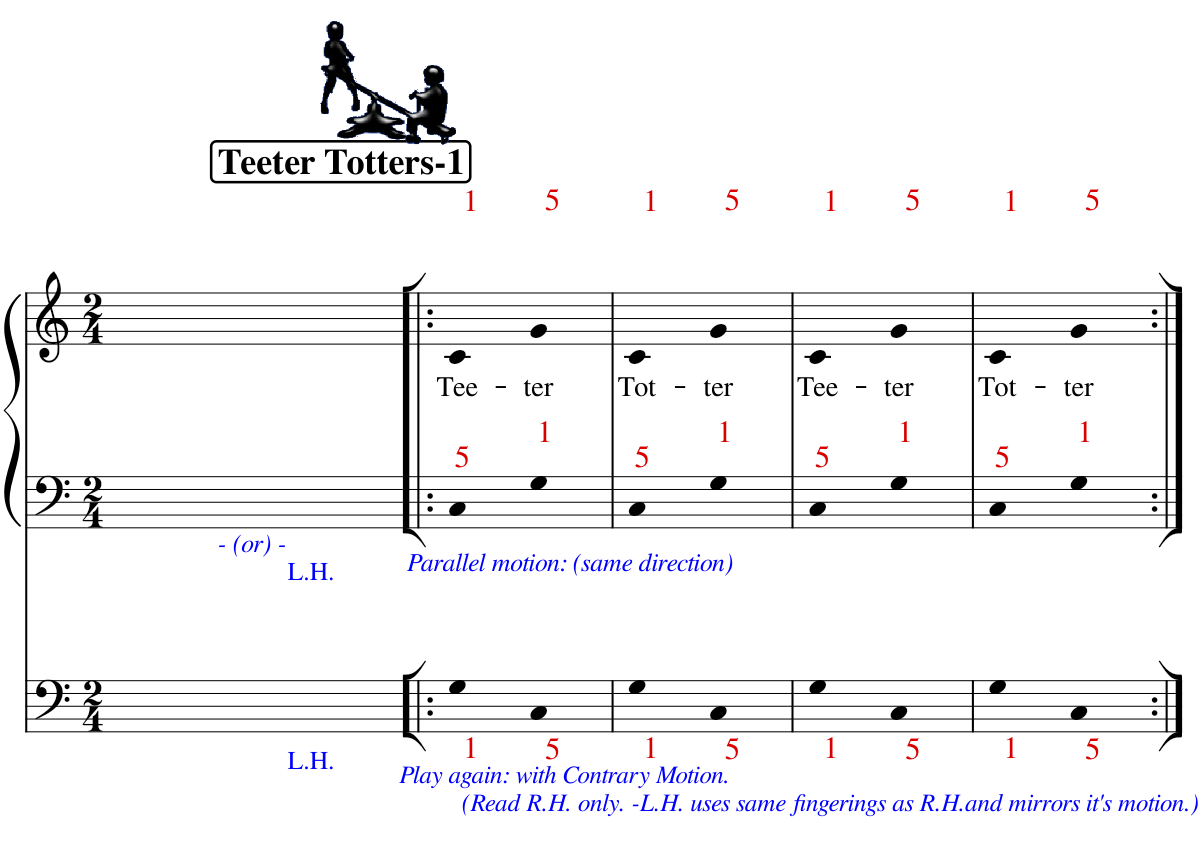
**kern	**kern	**kern	**kern	**kern	**text
*part3	*part2	*part1	*part1	*part1	*part1
*staff5	*staff4	*staff3	*staff2	*staff1	*staff1
*I"Voice	*I"Voice	*I"Piano	*	*	*
*I'Vo.	*I'Vo.	*I'Pno	*	*	*
!!LO:PB:g=z
*clefG2	*clefG2	*clefF4	*clefF4	*clefG2	*
*k[]	*k[]	*k[]	*k[]	*k[]	*
*M2/4	*M2/4	*M2/4	*M2/4	*M2/4	*
=8	=8	=8	=8	=8	=8
*^	*	*	*	*	*
4r	1ryy	2r	2ryy	2ryy	2ryy	.
[4cc	.	.	.	.	.	.
2ryy	.	1.ryy	1.ryy	1.ryy	1.ryy	.
8r	4ee	.	.	.	.	.
4.ff	.	.	.	.	.	.
.	8r	.	.	.	.	.
.	8r	.	.	.	.	.
4gg	4r	.	.	.	.	.
4r	4r	.	.	.	.	.
!!LO:REH:place=s1:a:B:cj:fs=14:t=Teeter Totters-1
=9!|:	=9!|:	=9!|:	=9!|:	=9!|:	=9!|:	=9!|:
!	!	!	!	!LO:TX:b:i:color=#0000FF:t=Parallel motion&colon; (same direction)	!	!
!	!	!	!LO:TX:b:color=#0000FF:t=L.H.	!	!	!
!	!	!	!LO:TX:a:color=#0000FF:t=L.H.	!	!	!
!	!	!	!LO:TX:a:i:color=#0000FF:t=- (or) -	!	!	!
!	!	!	!LO:TX:b:i:color=#0000FF:t=Play again&colon; with Contrary Motion.	!	!	!
!	!	!	!LO:TX:b:t=(Read R.H. only. -L.H. uses same fingerings as R.H.and mirrors it's motion.)	!	!	!
!	!	!	!	!	!	!LO:LY:b
*v	*v	*	*	*	*	*
2r	4c	4G	4C	4c	Tee-
.	4g	2ryy	2ryy	2ryy	.
2cc]	2ryy	.	.	.	.
!	!	!	!	!	!LO:LY:b
.	.	4C	4G	4g	-ter
=10	=10	=10	=10	=10	=10
!	!	!	!	!	!LO:LY:b
2r	4c	4G	4C	4c	Tot-
.	4g	2ryy	2ryy	2ryy	.
2ryy	2ryy	.	.	.	.
!	!	!	!	!	!LO:LY:b
.	.	4C	4G	4g	-ter
=11	=11	=11	=11	=11	=11
!	!	!	!	!	!LO:LY:b
2r	4c	4G	4C	4c	Tee-
.	4g	2ryy	2ryy	2ryy	.
2ryy	2ryy	.	.	.	.
!	!	!	!	!	!LO:LY:b
.	.	4C	4G	4g	-ter
=12	=12	=12	=12	=12	=12
!	!	!	!	!	!LO:LY:b
2r	4c	4G	4C	4c	Tot-
!	!	!	!	!	!LO:LY:b
.	4g	4C	4G	4g	-ter
=:|!	=:|!	=:|!	=:|!	=:|!	=:|!
*-	*-	*-	*-	*-	*-
